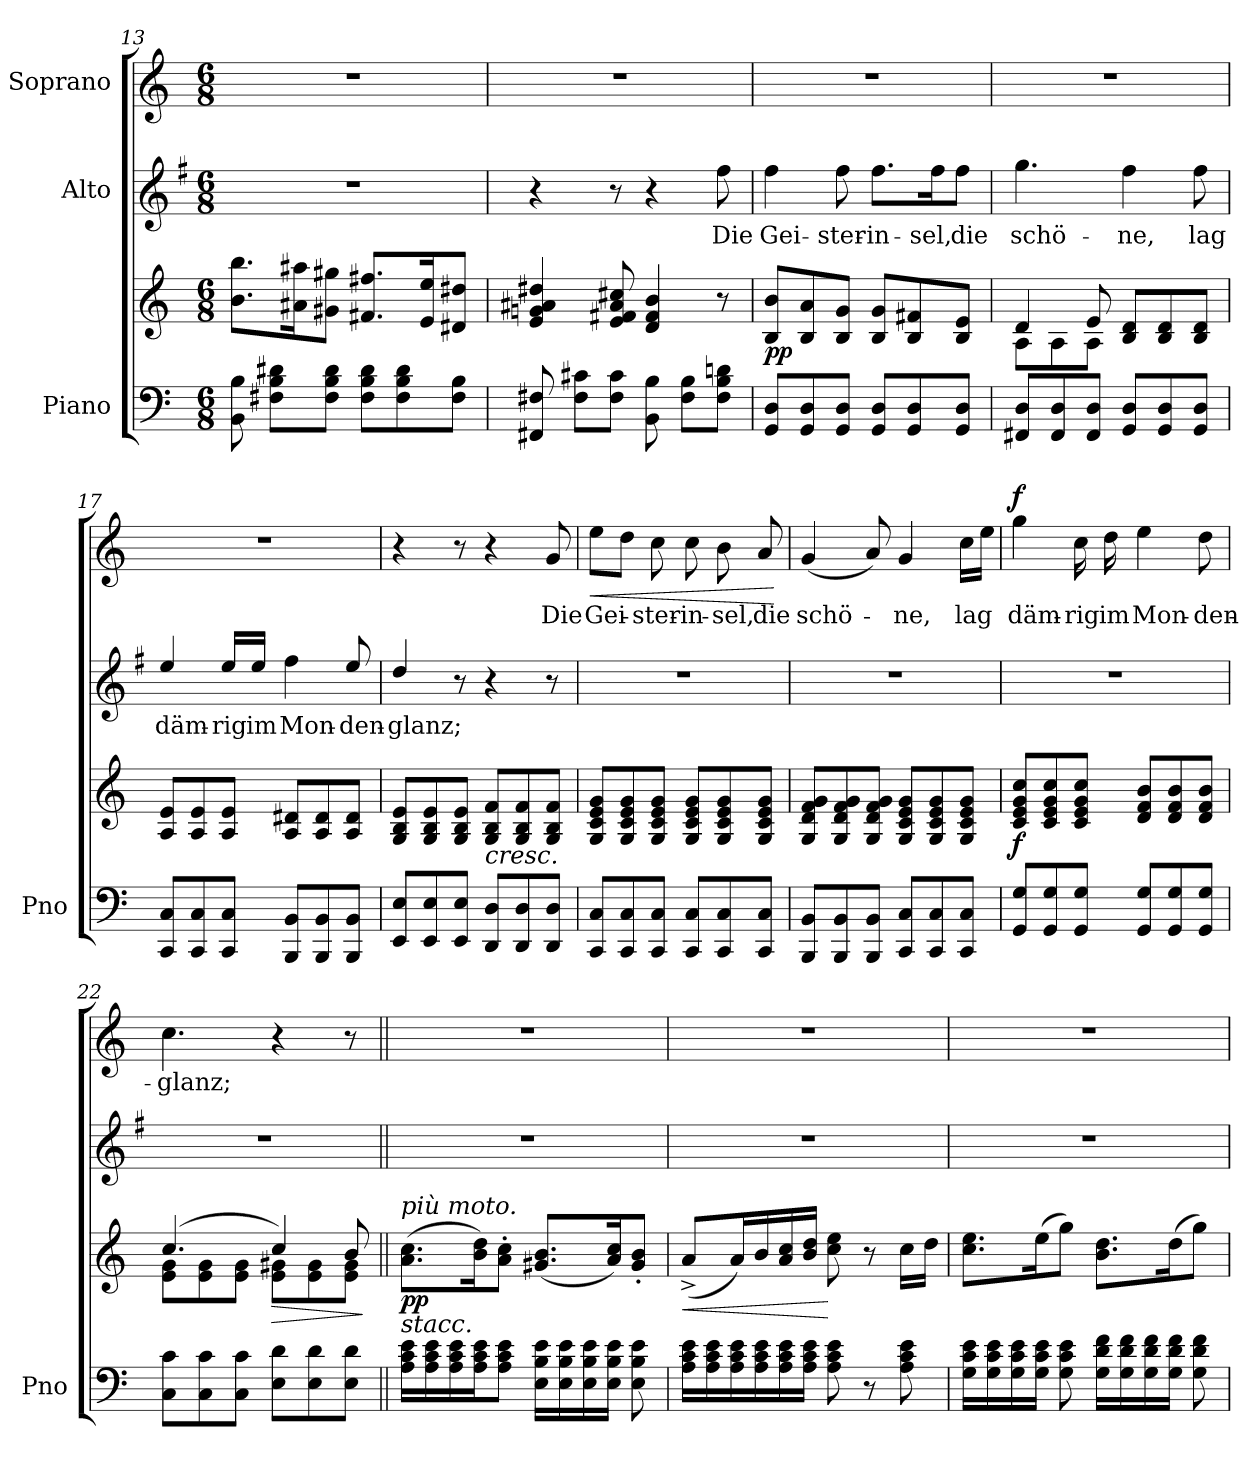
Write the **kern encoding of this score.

**kern	**kern	**dynam	**kern	**text	**kern	**text	**dynam
*part3	*part3	*part3	*part2	*part2	*part1	*part1	*part1
*staff4	*staff3	*staff3/4	*staff2	*staff2	*staff1	*staff1	*staff1
*I"Piano	*	*	*I"Alto	*	*I"Soprano	*	*
*I'Pno	*	*	*	*	*	*	*
*clefF4	*clefG2	*	*clefG2	*	*clefG2	*	*
*	*	*	*ITrd4c7	*	*	*	*
*k[]	*k[]	*	*k[]	*	*k[]	*	*
*M6/8	*M6/8	*	*M6/8	*	*M6/8	*	*
=13	=13	=13	=13	=13	=13	=13	=13
8BB\ 8B\	8.b\ 8.bb\L	.	2.r	.	2.r	.	.
8F#X\ 8B\ 8d#X\L	.	.	.	.	.	.	.
.	16a#X\ 16aa#X\K	.	.	.	.	.	.
8F#\ 8B\ 8d#\J	8g#X\ 8gg#X\J	.	.	.	.	.	.
8F#\ 8B\ 8d#\L	8.f#X/ 8.ff#X/L	.	.	.	.	.	.
8F#\ 8B\ 8d#\	.	.	.	.	.	.	.
.	16e/ 16ee/K	.	.	.	.	.	.
8F#\ 8B\J	8d#X/ 8dd#X/J	.	.	.	.	.	.
=14	=14	=14	=14	=14	=14	=14	=14
8FF#X/ 8F#X/	4e/ 4gn/ 4a#X/ 4dd#X/	.	4r	.	2.r	.	.
8F#\ 8c#X\L	.	.	.	.	.	.	.
8F#\ 8c#\J	8e/ 8f#X/ 8a#/ 8cc#X/	.	8r	.	.	.	.
8BB\ 8B\	4d/ 4f#/ 4b/	.	4r	.	.	.	.
8F#\ 8B\L	.	.	.	.	.	.	.
8F#\ 8B\ 8dn\J	8r	.	8b\	Die	.	.	.
=15	=15	=15	=15	=15	=15	=15	=15
!	!	!LO:DY:b	!	!	!	!	!
8GG/ 8D/L	8B/ 8b/L	pp	4b\	Gei-	2.r	.	.
8GG/ 8D/	8B/ 8a/	.	.	.	.	.	.
8GG/ 8D/J	8B/ 8g/J	.	8b\	-ster-	.	.	.
8GG/ 8D/L	8B/ 8g/L	.	8.b\L	-in-	.	.	.
8GG/ 8D/	8B/ 8f#X/	.	.	.	.	.	.
.	.	.	16b\K	-sel,	.	.	.
8GG/ 8D/J	8B/ 8e/J	.	8b\J	die	.	.	.
=16	=16	=16	=16	=16	=16	=16	=16
*	*^	*	*	*	*	*	*
8FF#X/ 8D/L	4d/	8A\L	.	4.cc\	schö-	2.r	.	.
8FF#/ 8D/	.	8A\	.	.	.	.	.	.
8FF#/ 8D/J	8e/	8A\J	.	.	.	.	.	.
8GG/ 8D/L	8B/ 8d/L	4.ryy	.	4b\	-ne,	.	.	.
8GG/ 8D/	8B/ 8d/	.	.	.	.	.	.	.
8GG/ 8D/J	8B/ 8d/J	.	.	8b\	lag	.	.	.
*	*v	*v	*	*	*	*	*	*
=17	=17	=17	=17	=17	=17	=17	=17
8CC/ 8C/L	8A/ 8e/L	.	4a/	däm-	2.r	.	.
8CC/ 8C/	8A/ 8e/	.	.	.	.	.	.
8CC/ 8C/J	8A/ 8e/J	.	16a/LL	-rig	.	.	.
.	.	.	16a/JJ	im	.	.	.
8BBB/ 8BB/L	8A/ 8d#X/L	.	4b\	Mon-	.	.	.
8BBB/ 8BB/	8A/ 8d#/	.	.	.	.	.	.
8BBB/ 8BB/J	8A/ 8d#/J	.	8a/	-den-	.	.	.
=18	=18	=18	=18	=18	=18	=18	=18
8EE/ 8E/L	8G/ 8B/ 8e/L	.	4g/	-glanz;	4r	.	.
8EE/ 8E/	8G/ 8B/ 8e/	.	.	.	.	.	.
8EE/ 8E/J	8G/ 8B/ 8e/J	.	8r	.	8r	.	.
!	!LO:TX:b:i:t=cresc.	!	!	!	!	!	!
8DD/ 8D/L	8G/ 8B/ 8f/L	.	4r	.	4r	.	.
8DD/ 8D/	8G/ 8B/ 8f/	.	.	.	.	.	.
8DD/ 8D/J	8G/ 8B/ 8f/J	.	8r	.	8g/	Die	.
=19	=19	=19	=19	=19	=19	=19	=19
!	!	!	!	!	!	!	!LO:HP:b
8CC/ 8C/L	8G/ 8c/ 8e/ 8g/L	.	2.r	.	8ee\L	Gei-	<
8CC/ 8C/	8G/ 8c/ 8e/ 8g/	.	.	.	8dd\J	.	.
8CC/ 8C/J	8G/ 8c/ 8e/ 8g/J	.	.	.	8cc\	-ster-	.
8CC/ 8C/L	8G/ 8c/ 8e/ 8g/L	.	.	.	8cc\	-in-	.
8CC/ 8C/	8G/ 8c/ 8e/ 8g/	.	.	.	8b\	-sel,	.
8CC/ 8C/J	8G/ 8c/ 8e/ 8g/J	.	.	.	8a/	die	.
.	.	.	.	.	.	.	[
=20	=20	=20	=20	=20	=20	=20	=20
8BBB/ 8BB/L	8G/ 8d/ 8f/ 8g/L	.	2.r	.	(4g/	schö-	.
8BBB/ 8BB/	8G/ 8d/ 8f/ 8g/	.	.	.	.	.	.
8BBB/ 8BB/J	8G/ 8d/ 8f/ 8g/J	.	.	.	8a/)	.	.
8CC/ 8C/L	8G/ 8c/ 8e/ 8g/L	.	.	.	4g/	-ne,	.
8CC/ 8C/	8G/ 8c/ 8e/ 8g/	.	.	.	.	.	.
8CC/ 8C/J	8G/ 8c/ 8e/ 8g/J	.	.	.	16cc\LL	lag	.
.	.	.	.	.	16ee\JJ	.	.
=21	=21	=21	=21	=21	=21	=21	=21
!	!	!LO:DY:b	!	!	!	!	!LO:DY:a
8GG/ 8G/L	8c/ 8e/ 8g/ 8cc/L	f	2.r	.	4gg\	däm-	f
8GG/ 8G/	8c/ 8e/ 8g/ 8cc/	.	.	.	.	.	.
8GG/ 8G/J	8c/ 8e/ 8g/ 8cc/J	.	.	.	16cc\	-rig	.
.	.	.	.	.	16dd\	im	.
8GG/ 8G/L	8d/ 8f/ 8b/L	.	.	.	4ee\	Mon-	.
8GG/ 8G/	8d/ 8f/ 8b/	.	.	.	.	.	.
8GG/ 8G/J	8d/ 8f/ 8b/J	.	.	.	8dd\	-den-	.
=22	=22	=22	=22	=22	=22	=22	=22
*	*^	*	*	*	*	*	*
8C\ 8c\L	(4.cc/	8e\ 8g\L	.	2.r	.	4.cc\	-glanz;	.
8C\ 8c\	.	8e\ 8g\	.	.	.	.	.	.
8C\ 8c\J	.	8e\ 8g\J	.	.	.	.	.	.
!	!	!	!LO:HP:b	!	!	!	!	!
8E\ 8d\L	4cc/)	8e\ 8g#X\L	>	.	.	4r	.	.
8E\ 8d\	.	8e\ 8g#\	.	.	.	.	.	.
8E\ 8d\J	8b/	8e\ 8g#\J	.	.	.	8r	.	.
*	*v	*v	*	*	*	*	*	*
.	.	]	.	.	.	.	.
=23||	=23||	=23||	=23||	=23||	=23||	=23||	=23||
!	!LO:TX:i:t=più moto.	!	!	!	!	!	!
!LO:TX:i:t=stacc.	!	!	!	!	!	!	!
!	!	!LO:DY:b	!	!	!	!	!
16A\ 16c\ 16e\LL	(8.a\ 8.cc\L	pp	2.r	.	2.r	.	.
16A\ 16c\ 16e\	.	.	.	.	.	.	.
16A\ 16c\ 16e\	.	.	.	.	.	.	.
16A\ 16c\ 16e\J	16b\ 16dd\K)	.	.	.	.	.	.
8A\ 8c\ 8e\J	8a\' 8cc\'J	.	.	.	.	.	.
16E\ 16B\ 16e\LL	(8.g#X/ 8.b/L	.	.	.	.	.	.
16E\ 16B\ 16e\	.	.	.	.	.	.	.
16E\ 16B\ 16e\	.	.	.	.	.	.	.
16E\ 16B\ 16e\JJ	16a/ 16cc/K)	.	.	.	.	.	.
8E\ 8B\ 8e\	8g#/' 8b/'J	.	.	.	.	.	.
=24	=24	=24	=24	=24	=24	=24	=24
!	!	!LO:HP:b	!	!	!	!	!
16A\ 16c\ 16e\LL	(8a^</L	<	2.r	.	2.r	.	.
16A\ 16c\ 16e\	.	.	.	.	.	.	.
16A\ 16c\ 16e\	16a/L)	.	.	.	.	.	.
16A\ 16c\ 16e\	16b/	.	.	.	.	.	.
16A\ 16c\ 16e\	16a/ 16cc/	.	.	.	.	.	.
16A\ 16c\ 16e\JJ	16b/ 16dd/JJ	.	.	.	.	.	.
8A\ 8c\ 8e\	8cc\ 8ee\	[	.	.	.	.	.
8r	8r	.	.	.	.	.	.
8A\ 8c\ 8e\	16cc\LL	.	.	.	.	.	.
.	16dd\JJ	.	.	.	.	.	.
=25	=25	=25	=25	=25	=25	=25	=25
16G\ 16c\ 16e\LL	8.cc\ 8.ee\L	.	2.r	.	2.r	.	.
16G\ 16c\ 16e\	.	.	.	.	.	.	.
16G\ 16c\ 16e\	.	.	.	.	.	.	.
16G\ 16c\ 16e\JJ	(16ee\K	.	.	.	.	.	.
8G\ 8c\ 8e\	8gg\J)	.	.	.	.	.	.
16G\ 16d\ 16f\LL	8.b\ 8.dd\L	.	.	.	.	.	.
16G\ 16d\ 16f\	.	.	.	.	.	.	.
16G\ 16d\ 16f\	.	.	.	.	.	.	.
16G\ 16d\ 16f\JJ	(16dd\K	.	.	.	.	.	.
8G\ 8d\ 8f\	8gg\J)	.	.	.	.	.	.
=	=	=	=	=	=	=	=
*-	*-	*-	*-	*-	*-	*-	*-
